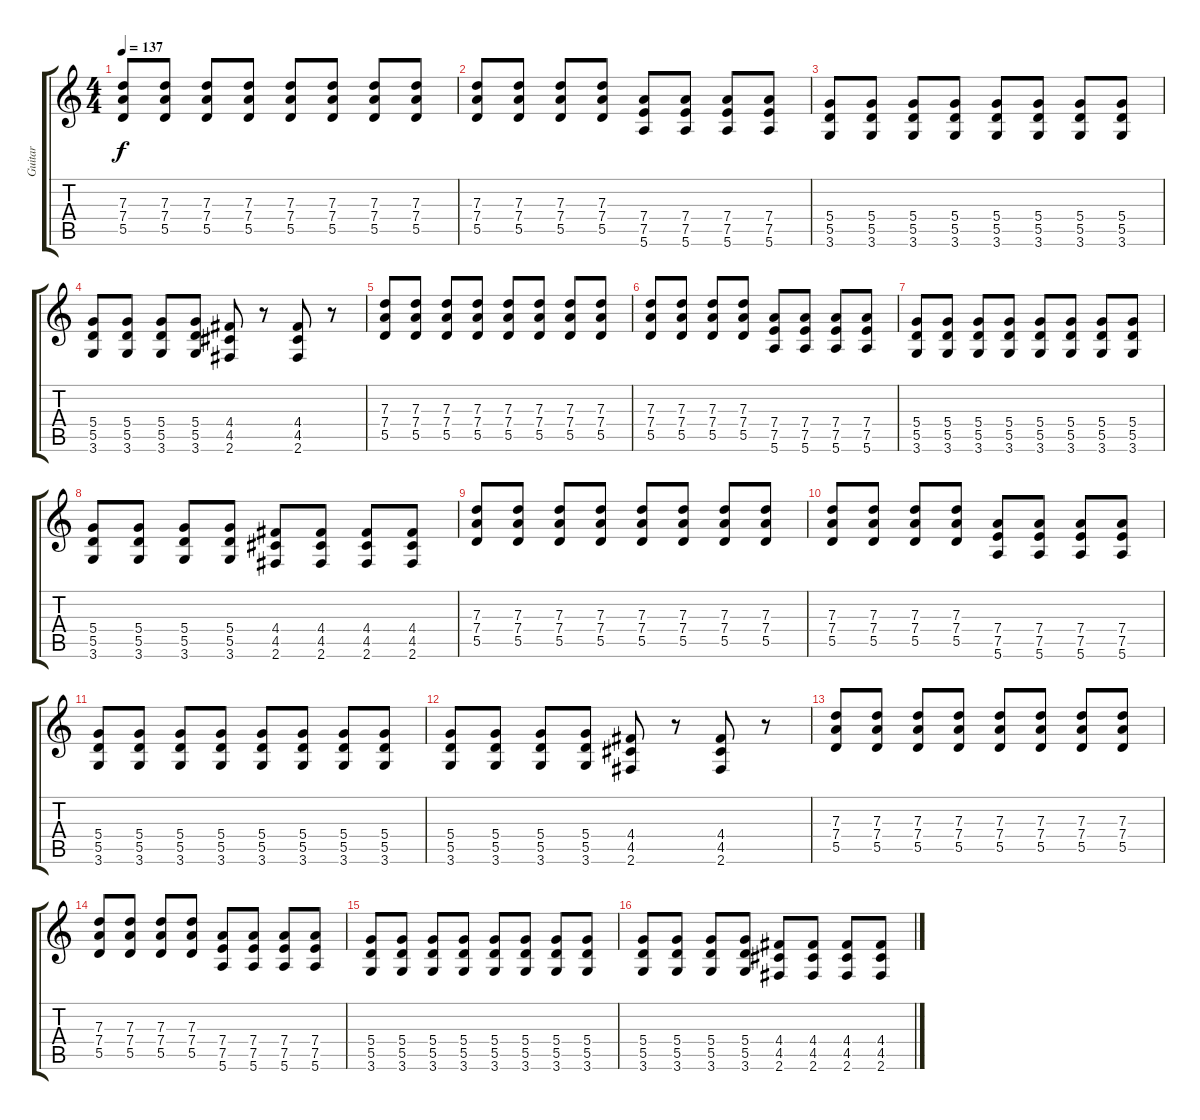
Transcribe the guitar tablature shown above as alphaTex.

\track ("Guitar" "Guitar") {instrument distortionguitar}
\staff {score tabs}
\tuning (E4 B3 G3 D3 A2 E2) {hide}
\ts (4 4)
\tempo 137
\clef g2
\ks c
(7.3 7.4 5.5).8{dy f} (7.3 7.4 5.5).8 (7.3 7.4 5.5).8 (7.3 7.4 5.5).8 (7.3 7.4 5.5).8 (7.3 7.4 5.5).8 (7.3 7.4 5.5).8 (7.3 7.4 5.5).8 |
(7.3 7.4 5.5).8 (7.3 7.4 5.5).8 (7.3 7.4 5.5).8 (7.3 7.4 5.5).8 (7.4 7.5 5.6).8 (7.4 7.5 5.6).8 (7.4 7.5 5.6).8 (7.4 7.5 5.6).8 |
(5.4 5.5 3.6).8 (5.4 5.5 3.6).8 (5.4 5.5 3.6).8 (5.4 5.5 3.6).8 (5.4 5.5 3.6).8 (5.4 5.5 3.6).8 (5.4 5.5 3.6).8 (5.4 5.5 3.6).8 |
(5.4 5.5 3.6).8 (5.4 5.5 3.6).8 (5.4 5.5 3.6).8 (5.4 5.5 3.6).8 (4.4 4.5 2.6).8 r.8 (4.4 4.5 2.6).8 r.8 |
(7.3 7.4 5.5).8 (7.3 7.4 5.5).8 (7.3 7.4 5.5).8 (7.3 7.4 5.5).8 (7.3 7.4 5.5).8 (7.3 7.4 5.5).8 (7.3 7.4 5.5).8 (7.3 7.4 5.5).8 |
(7.3 7.4 5.5).8 (7.3 7.4 5.5).8 (7.3 7.4 5.5).8 (7.3 7.4 5.5).8 (7.4 7.5 5.6).8 (7.4 7.5 5.6).8 (7.4 7.5 5.6).8 (7.4 7.5 5.6).8 |
(5.4 5.5 3.6).8 (5.4 5.5 3.6).8 (5.4 5.5 3.6).8 (5.4 5.5 3.6).8 (5.4 5.5 3.6).8 (5.4 5.5 3.6).8 (5.4 5.5 3.6).8 (5.4 5.5 3.6).8 |
(5.4 5.5 3.6).8 (5.4 5.5 3.6).8 (5.4 5.5 3.6).8 (5.4 5.5 3.6).8 (4.4 4.5 2.6).8 (4.4 4.5 2.6).8 (4.4 4.5 2.6).8 (4.4 4.5 2.6).8 |
(7.3 7.4 5.5).8 (7.3 7.4 5.5).8 (7.3 7.4 5.5).8 (7.3 7.4 5.5).8 (7.3 7.4 5.5).8 (7.3 7.4 5.5).8 (7.3 7.4 5.5).8 (7.3 7.4 5.5).8 |
(7.3 7.4 5.5).8 (7.3 7.4 5.5).8 (7.3 7.4 5.5).8 (7.3 7.4 5.5).8 (7.4 7.5 5.6).8 (7.4 7.5 5.6).8 (7.4 7.5 5.6).8 (7.4 7.5 5.6).8 |
(5.4 5.5 3.6).8 (5.4 5.5 3.6).8 (5.4 5.5 3.6).8 (5.4 5.5 3.6).8 (5.4 5.5 3.6).8 (5.4 5.5 3.6).8 (5.4 5.5 3.6).8 (5.4 5.5 3.6).8 |
(5.4 5.5 3.6).8 (5.4 5.5 3.6).8 (5.4 5.5 3.6).8 (5.4 5.5 3.6).8 (4.4 4.5 2.6).8 r.8 (4.4 4.5 2.6).8 r.8 |
(7.3 7.4 5.5).8 (7.3 7.4 5.5).8 (7.3 7.4 5.5).8 (7.3 7.4 5.5).8 (7.3 7.4 5.5).8 (7.3 7.4 5.5).8 (7.3 7.4 5.5).8 (7.3 7.4 5.5).8 |
(7.3 7.4 5.5).8 (7.3 7.4 5.5).8 (7.3 7.4 5.5).8 (7.3 7.4 5.5).8 (7.4 7.5 5.6).8 (7.4 7.5 5.6).8 (7.4 7.5 5.6).8 (7.4 7.5 5.6).8 |
(5.4 5.5 3.6).8 (5.4 5.5 3.6).8 (5.4 5.5 3.6).8 (5.4 5.5 3.6).8 (5.4 5.5 3.6).8 (5.4 5.5 3.6).8 (5.4 5.5 3.6).8 (5.4 5.5 3.6).8 |
(5.4 5.5 3.6).8 (5.4 5.5 3.6).8 (5.4 5.5 3.6).8 (5.4 5.5 3.6).8 (4.4 4.5 2.6).8 (4.4 4.5 2.6).8 (4.4 4.5 2.6).8 (4.4 4.5 2.6).8
